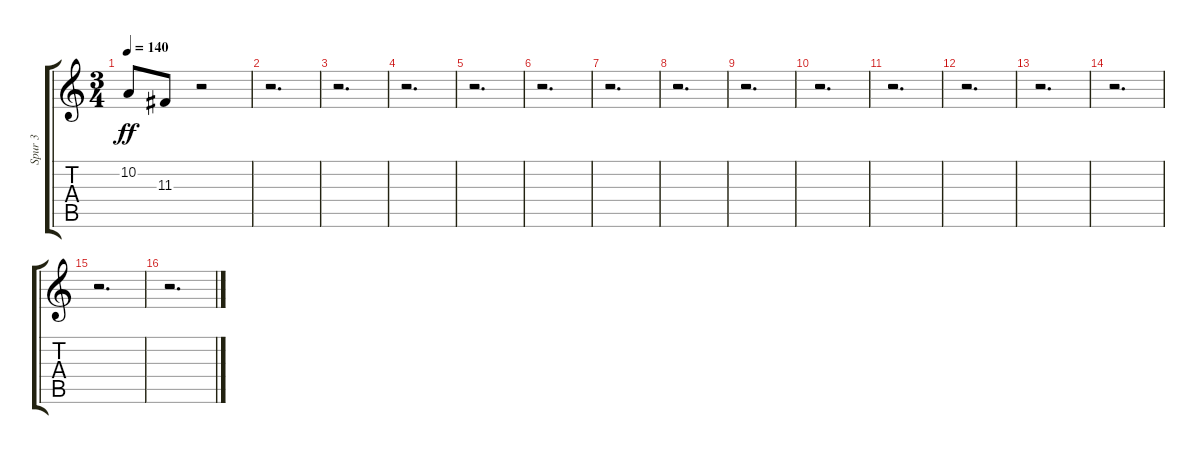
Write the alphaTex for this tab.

\track ("Spur 3" "Spur 3") {instrument blownbottle}
\staff {score tabs}
\tuning (E4 B3 G3 D3 A2 E2) {hide}
\ts (3 4)
\tempo 140
\clef g2
\ks c
10.2.8{dy ff} 11.3.8 r.2 |
r.2{d} |
r.2{d} |
r.2{d} |
r.2{d} |
r.2{d} |
r.2{d} |
r.2{d} |
r.2{d} |
r.2{d} |
r.2{d} |
r.2{d} |
r.2{d} |
r.2{d} |
r.2{d} |
r.2{d}
